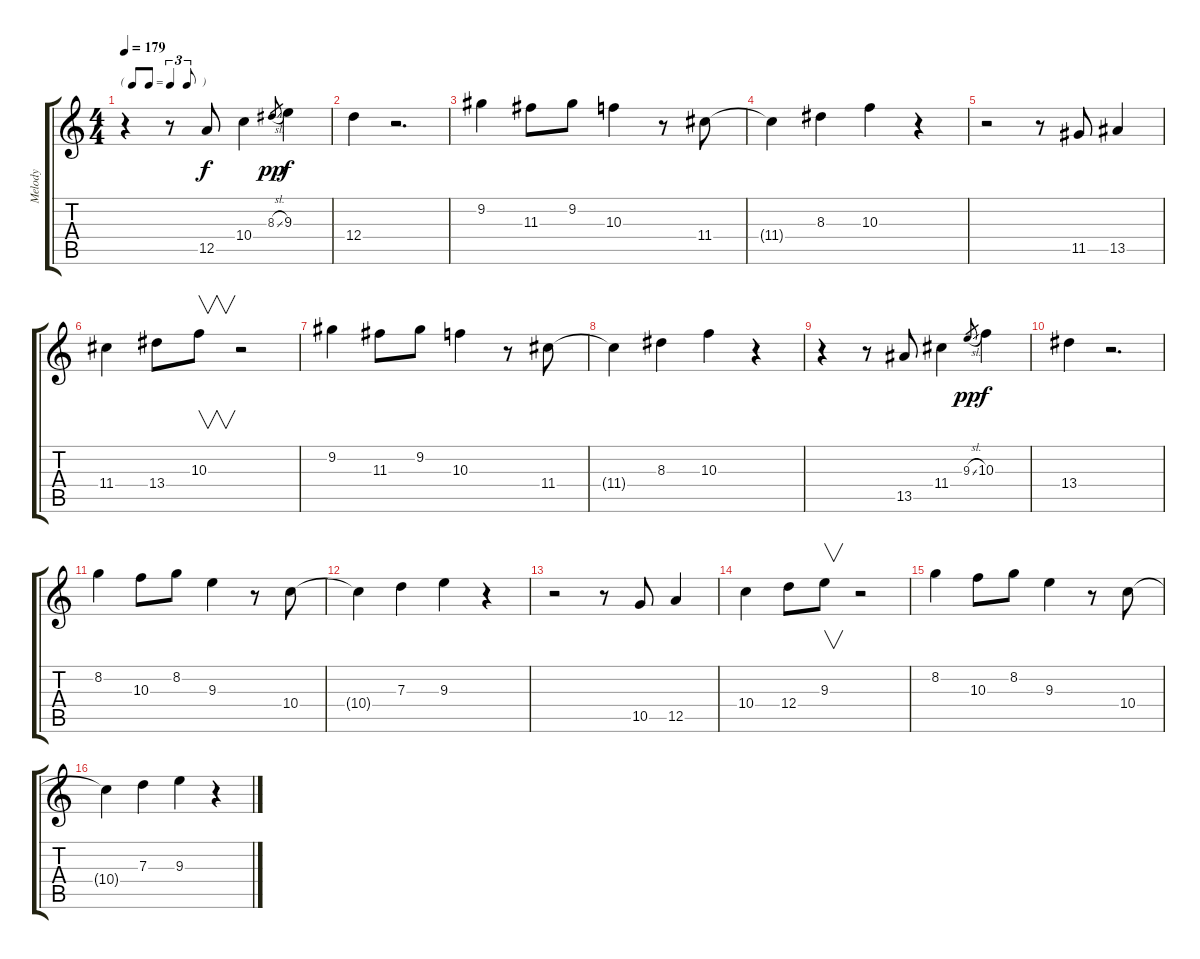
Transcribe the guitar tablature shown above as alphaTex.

\track ("Melody" "Melody") {instrument acousticguitarnylon}
\staff {score tabs}
\tuning (E4 B3 G3 D3 A2 E2) {hide}
\ts (4 4)
\tf triplet8th
\tempo 179
\clef g2
\ks c
r.4{dy f} r.8 12.5.8 10.4.4 8.3{sl}.8{gr dy pp} 9.3.4{dy f} |
12.4.4 r.2{d} |
9.2.4 11.3.8 9.2.8 10.3.4 r.8 11.4.8 |
11.4{t}.4 8.3.4 10.3.4 r.4 |
r.2 r.8 11.5.8 13.5.4 |
11.4.4 13.4.8 10.3.8{v} r.2 |
9.2.4 11.3.8 9.2.8 10.3.4 r.8 11.4.8 |
11.4{t}.4 8.3.4 10.3.4 r.4 |
r.4 r.8 13.5.8 11.4.4 9.3{sl}.8{gr dy pp} 10.3.4{dy f} |
13.4.4 r.2{d} |
8.2.4 10.3.8 8.2.8 9.3.4 r.8 10.4.8 |
10.4{t}.4 7.3.4 9.3.4 r.4 |
r.2 r.8 10.5.8 12.5.4 |
10.4.4 12.4.8 9.3.8{v} r.2 |
8.2.4 10.3.8 8.2.8 9.3.4 r.8 10.4.8 |
10.4{t}.4 7.3.4 9.3.4 r.4
